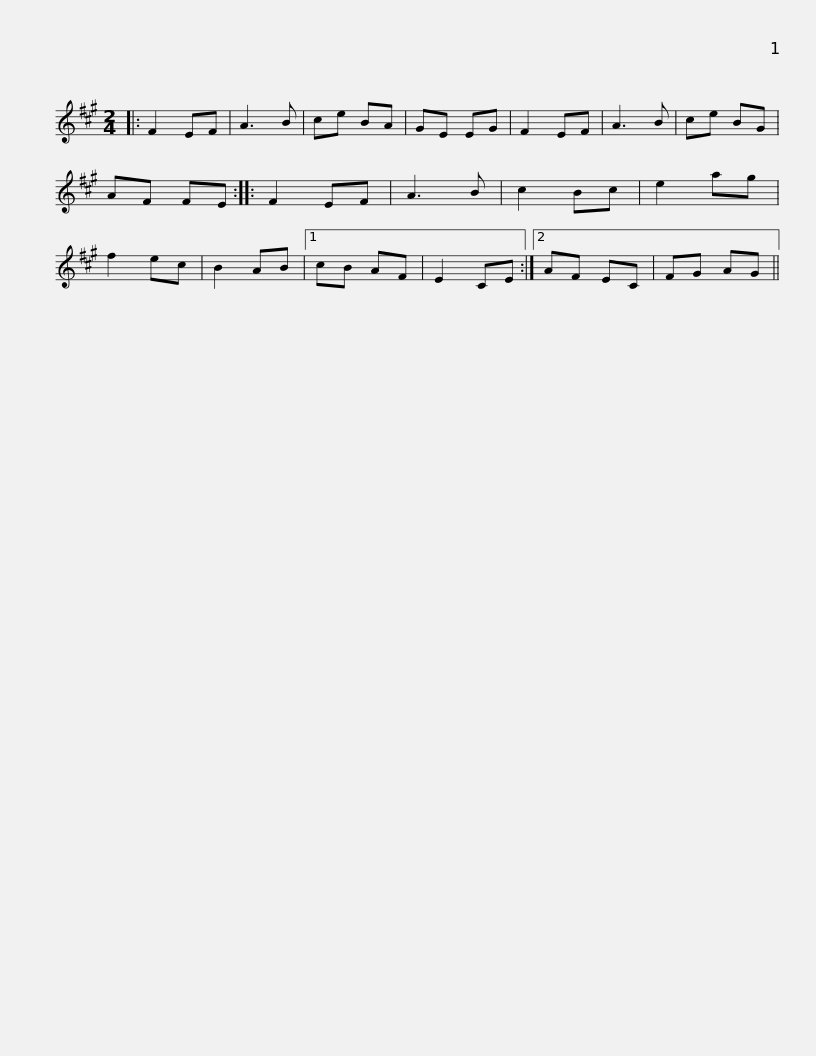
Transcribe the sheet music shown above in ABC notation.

X:1
L:1/8
M:2/4
I:linebreak $
K:A
V:1 treble
V:1
|: F2 EF | A3 B | ce BA | GE EG | F2 EF | %5
 A3 B | ce BG | AF FE :: F2 EF | A3 B | %10
 c2 Bc | e2 ag |$ f2 ec | B2 AB |1 cB AF | %15
 E2 CE :|2 AF EC | FG AG || %18
